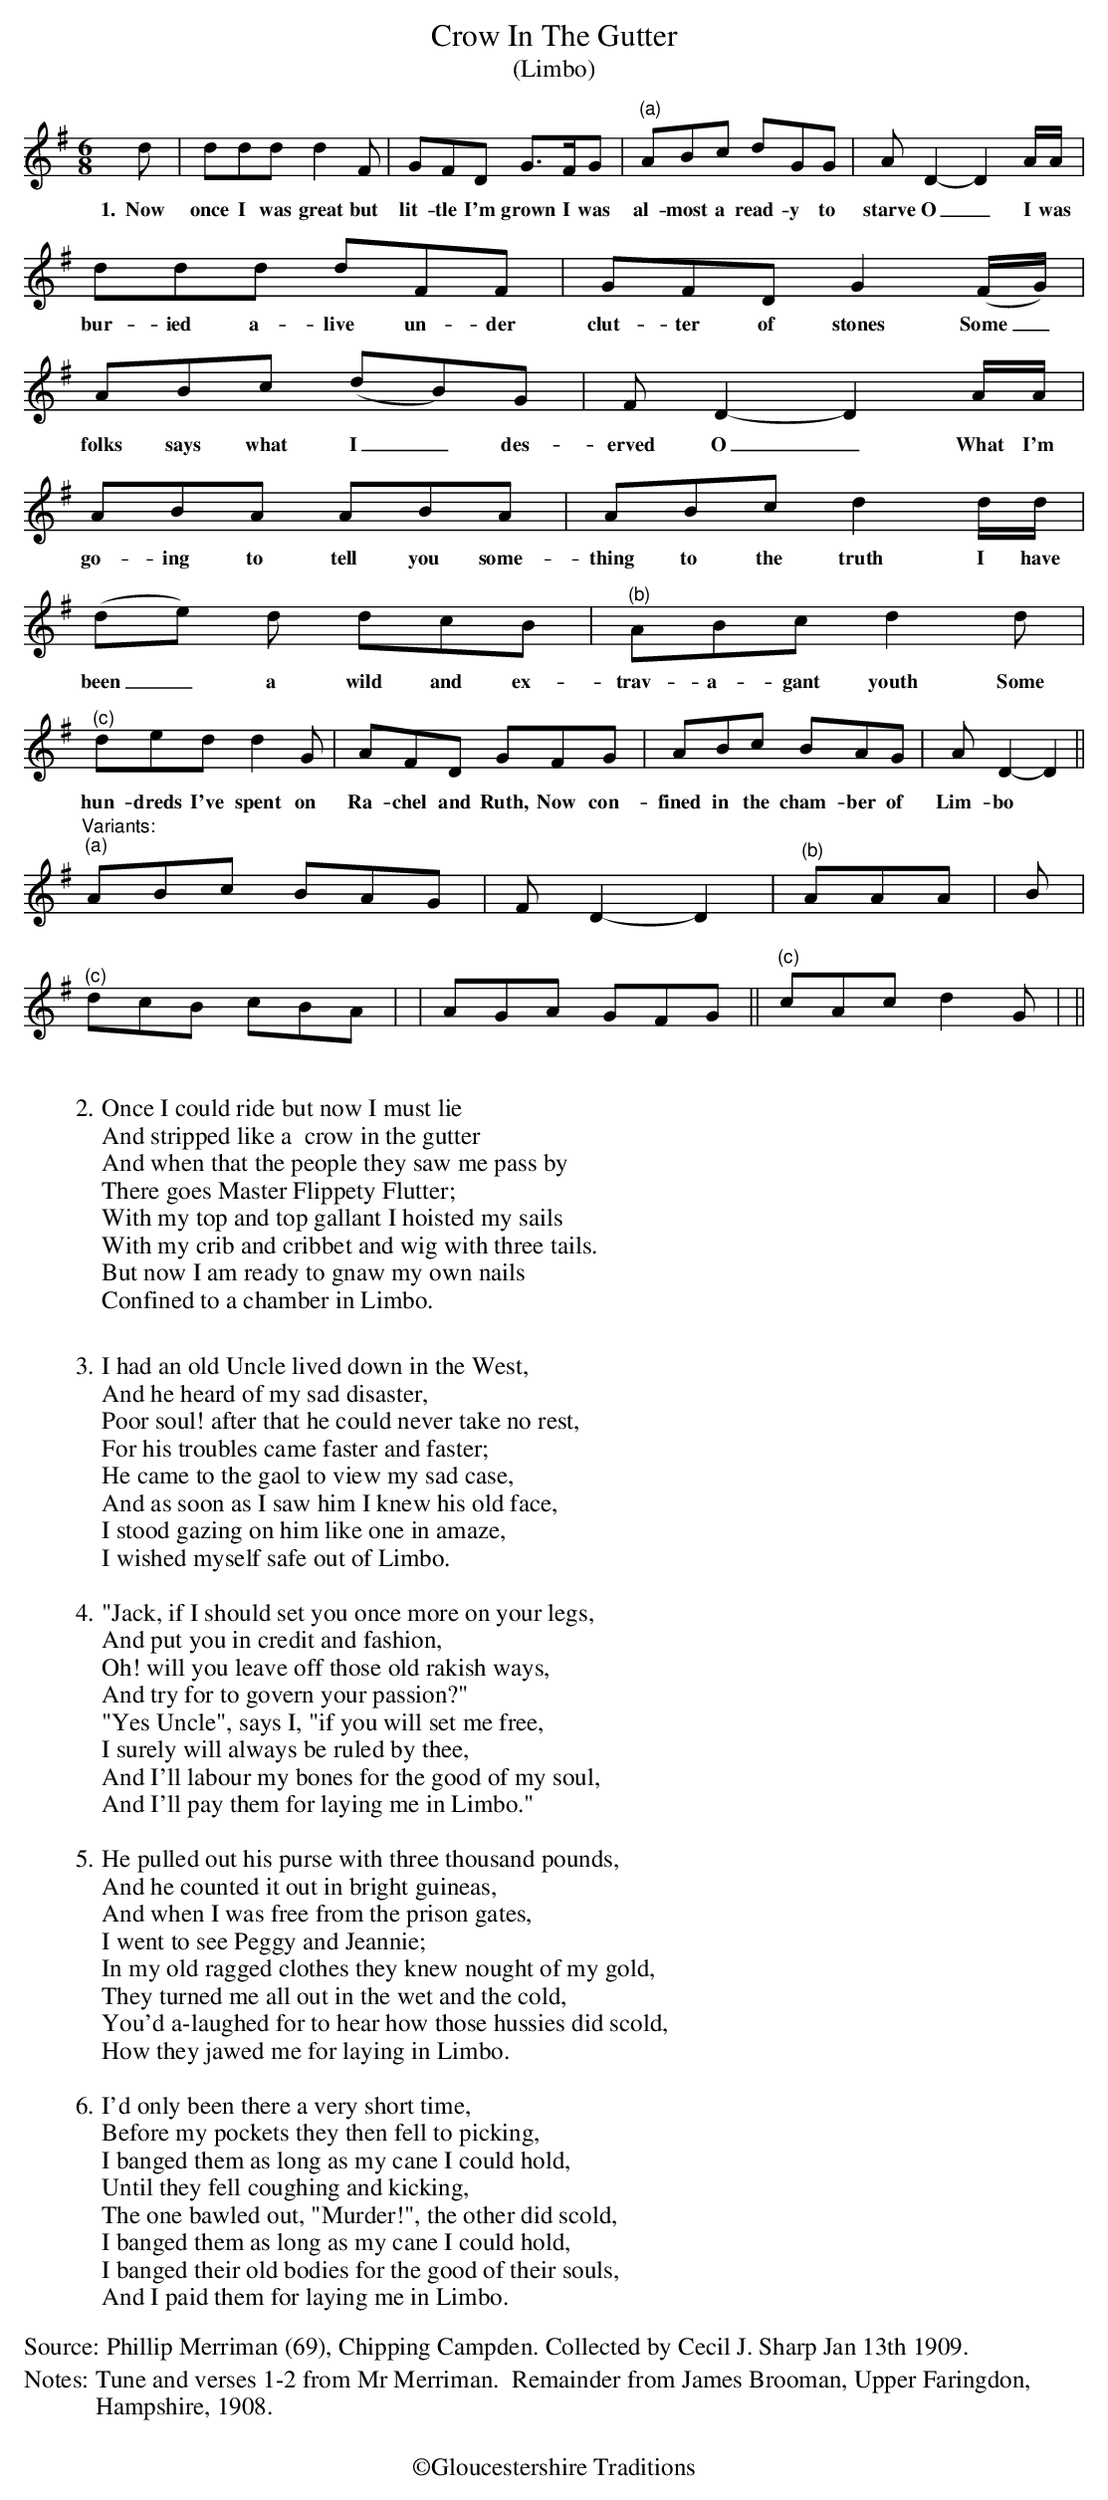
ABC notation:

X:1
T: Crow In The Gutter
T:(Limbo)
s: crime
M: 6/8
L: 1/8
K: Dmix
d|ddd d2 F | GFD G3/F/G| "^(a)"ABc dGG|AD2-D2A/A/|
w:1.~~Now once I was great but lit-tle I'm grown I was al-most a read-y to starve O_ I was
ddd dFF |GFD G2(F/G/)|ABc (dB)G|FD2-D2 A/A/|
w:bur-ied a-live un-der clut-ter of stones Some_ folks says what I_ des-erved O_ What I'm
ABA ABA | ABc d2d/d/ | (de) d dcB | "^(b)"ABc d2d |
w:go-ing to tell you some-thing to the truth I have been_ a wild and ex-trav-a-gant youth Some
"^(c)"ded d2G | AFD GFG | ABc BAG | AD2-D2||
w:hun-dreds I've spent on Ra-chel and Ruth,  Now con-fined in the cham-ber of Lim-bo
"Variants:" "^(a)"
ABc BAG | F D2-D2 | "^(b)"AAA|B|
"^(c)"
dcB cBA | | AGA GFG ||"^(c)"  cAc d2G | ||
W:
W:2.Once I could ride but now I must lie
W:And stripped like a  crow in the gutter
W:And when that the people they saw me pass by
W:There goes Master Flippety Flutter;
W:With my top and top gallant I hoisted my sails
W:With my crib and cribbet and wig with three tails.
W:But now I am ready to gnaw my own nails
W:Confined to a chamber in Limbo.
W:
W:3.I had an old Uncle lived down in the West,
W:And he heard of my sad disaster,
W:Poor soul! after that he could never take no rest,
W:For his troubles came faster and faster;
W:He came to the gaol to view my sad case,
W:And as soon as I saw him I knew his old face,
W:I stood gazing on him like one in amaze,
W:I wished myself safe out of Limbo.
W:
W:4."Jack, if I should set you once more on your legs,
W:And put you in credit and fashion,
W:Oh! will you leave off those old rakish ways,
W:And try for to govern your passion?"
W:"Yes Uncle", says I, "if you will set me free,
W:I surely will always be ruled by thee,
W:And I'll labour my bones for the good of my soul,
W:And I'll pay them for laying me in Limbo."
W:
W:5.He pulled out his purse with three thousand pounds,
W:And he counted it out in bright guineas,
W:And when I was free from the prison gates,
W:I went to see Peggy and Jeannie;
W:In my old ragged clothes they knew nought of my gold,
W:They turned me all out in the wet and the cold,
W:You'd a-laughed for to hear how those hussies did scold,
W:How they jawed me for laying in Limbo.
W:
W:6.I'd only been there a very short time,
W:Before my pockets they then fell to picking,
W:I banged them as long as my cane I could hold,
W:Until they fell coughing and kicking,
W:The one bawled out, "Murder!", the other did scold,
W:I banged them as long as my cane I could hold,
W:I banged their old bodies for the good of their souls,
W:And I paid them for laying me in Limbo.
W:
 %%text
